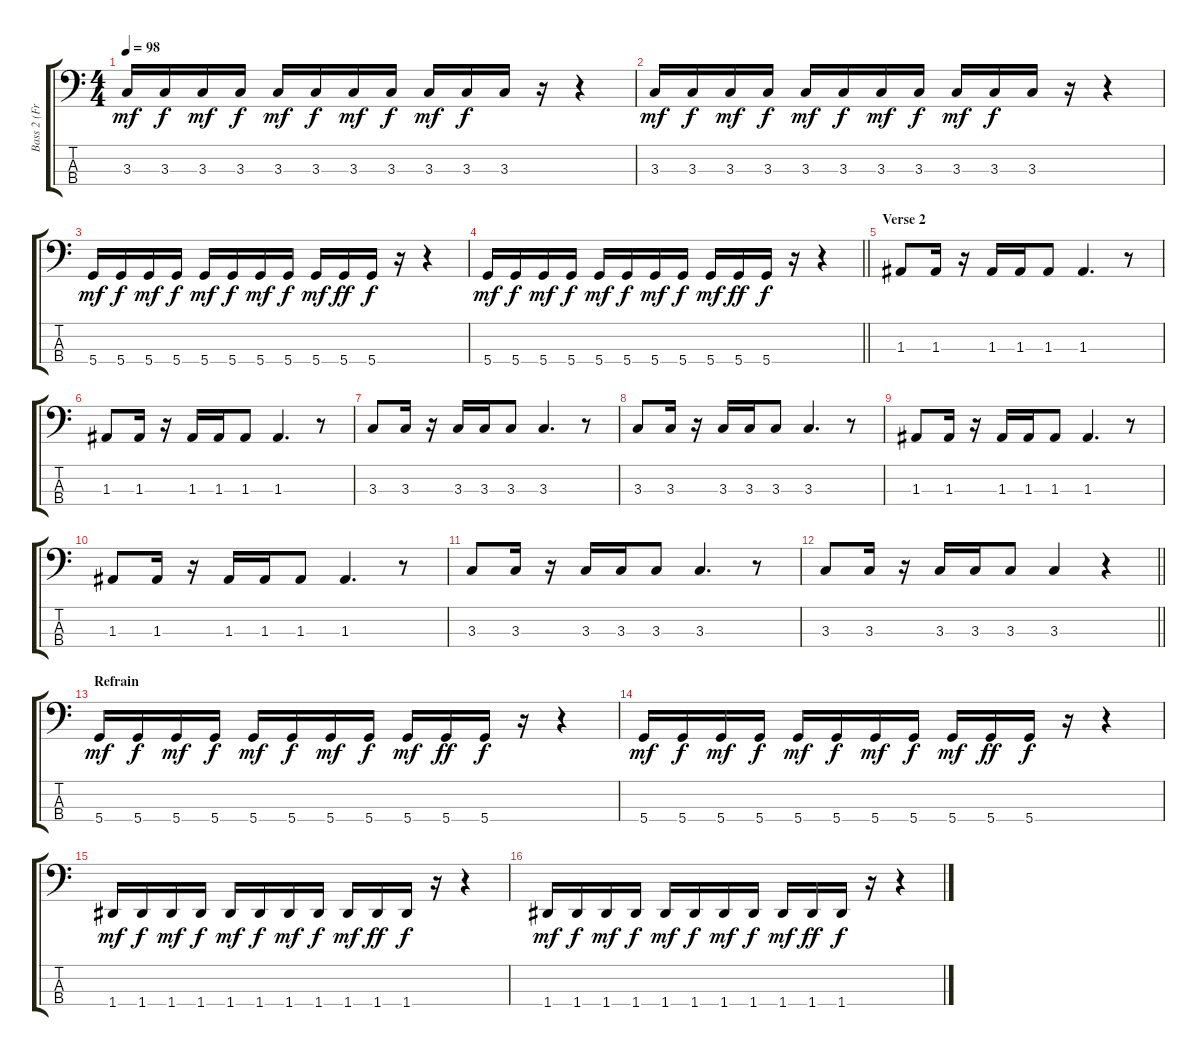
\track ("Bass 2 (FrBass)" "Bass 2 (Fr") {instrument fretlessbass}
\staff {score tabs}
\tuning (G2 D2 A1 D1) {hide}
\ts (4 4)
\tempo 98
\clef f4
\ks c
3.3.16{dy mf} 3.3.16{dy f} 3.3.16{dy mf} 3.3.16{dy f} 3.3.16{dy mf} 3.3.16{dy f} 3.3.16{dy mf} 3.3.16{dy f} 3.3.16{dy mf} 3.3.16{dy f} 3.3.16 r.16 r.4 |
3.3.16{dy mf} 3.3.16{dy f} 3.3.16{dy mf} 3.3.16{dy f} 3.3.16{dy mf} 3.3.16{dy f} 3.3.16{dy mf} 3.3.16{dy f} 3.3.16{dy mf} 3.3.16{dy f} 3.3.16 r.16 r.4 |
5.4.16{dy mf} 5.4.16{dy f} 5.4.16{dy mf} 5.4.16{dy f} 5.4.16{dy mf} 5.4.16{dy f} 5.4.16{dy mf} 5.4.16{dy f} 5.4.16{dy mf} 5.4.16{dy ff} 5.4.16{dy f} r.16 r.4 |
\barLineRight lightlight
5.4.16{dy mf} 5.4.16{dy f} 5.4.16{dy mf} 5.4.16{dy f} 5.4.16{dy mf} 5.4.16{dy f} 5.4.16{dy mf} 5.4.16{dy f} 5.4.16{dy mf} 5.4.16{dy ff} 5.4.16{dy f} r.16 r.4 |
\section ("" "Verse 2")
1.3.8 1.3.16 r.16 1.3.16 1.3.16 1.3.8 1.3.4{d} r.8 |
1.3.8 1.3.16 r.16 1.3.16 1.3.16 1.3.8 1.3.4{d} r.8 |
3.3.8 3.3.16 r.16 3.3.16 3.3.16 3.3.8 3.3.4{d} r.8 |
3.3.8 3.3.16 r.16 3.3.16 3.3.16 3.3.8 3.3.4{d} r.8 |
1.3.8 1.3.16 r.16 1.3.16 1.3.16 1.3.8 1.3.4{d} r.8 |
1.3.8 1.3.16 r.16 1.3.16 1.3.16 1.3.8 1.3.4{d} r.8 |
3.3.8 3.3.16 r.16 3.3.16 3.3.16 3.3.8 3.3.4{d} r.8 |
\barLineRight lightlight
3.3.8 3.3.16 r.16 3.3.16 3.3.16 3.3.8 3.3.4 r.4 |
\section ("" "Refrain")
5.4.16{dy mf} 5.4.16{dy f} 5.4.16{dy mf} 5.4.16{dy f} 5.4.16{dy mf} 5.4.16{dy f} 5.4.16{dy mf} 5.4.16{dy f} 5.4.16{dy mf} 5.4.16{dy ff} 5.4.16{dy f} r.16 r.4 |
5.4.16{dy mf} 5.4.16{dy f} 5.4.16{dy mf} 5.4.16{dy f} 5.4.16{dy mf} 5.4.16{dy f} 5.4.16{dy mf} 5.4.16{dy f} 5.4.16{dy mf} 5.4.16{dy ff} 5.4.16{dy f} r.16 r.4 |
1.4.16{dy mf} 1.4.16{dy f} 1.4.16{dy mf} 1.4.16{dy f} 1.4.16{dy mf} 1.4.16{dy f} 1.4.16{dy mf} 1.4.16{dy f} 1.4.16{dy mf} 1.4.16{dy ff} 1.4.16{dy f} r.16 r.4 |
1.4.16{dy mf} 1.4.16{dy f} 1.4.16{dy mf} 1.4.16{dy f} 1.4.16{dy mf} 1.4.16{dy f} 1.4.16{dy mf} 1.4.16{dy f} 1.4.16{dy mf} 1.4.16{dy ff} 1.4.16{dy f} r.16 r.4
